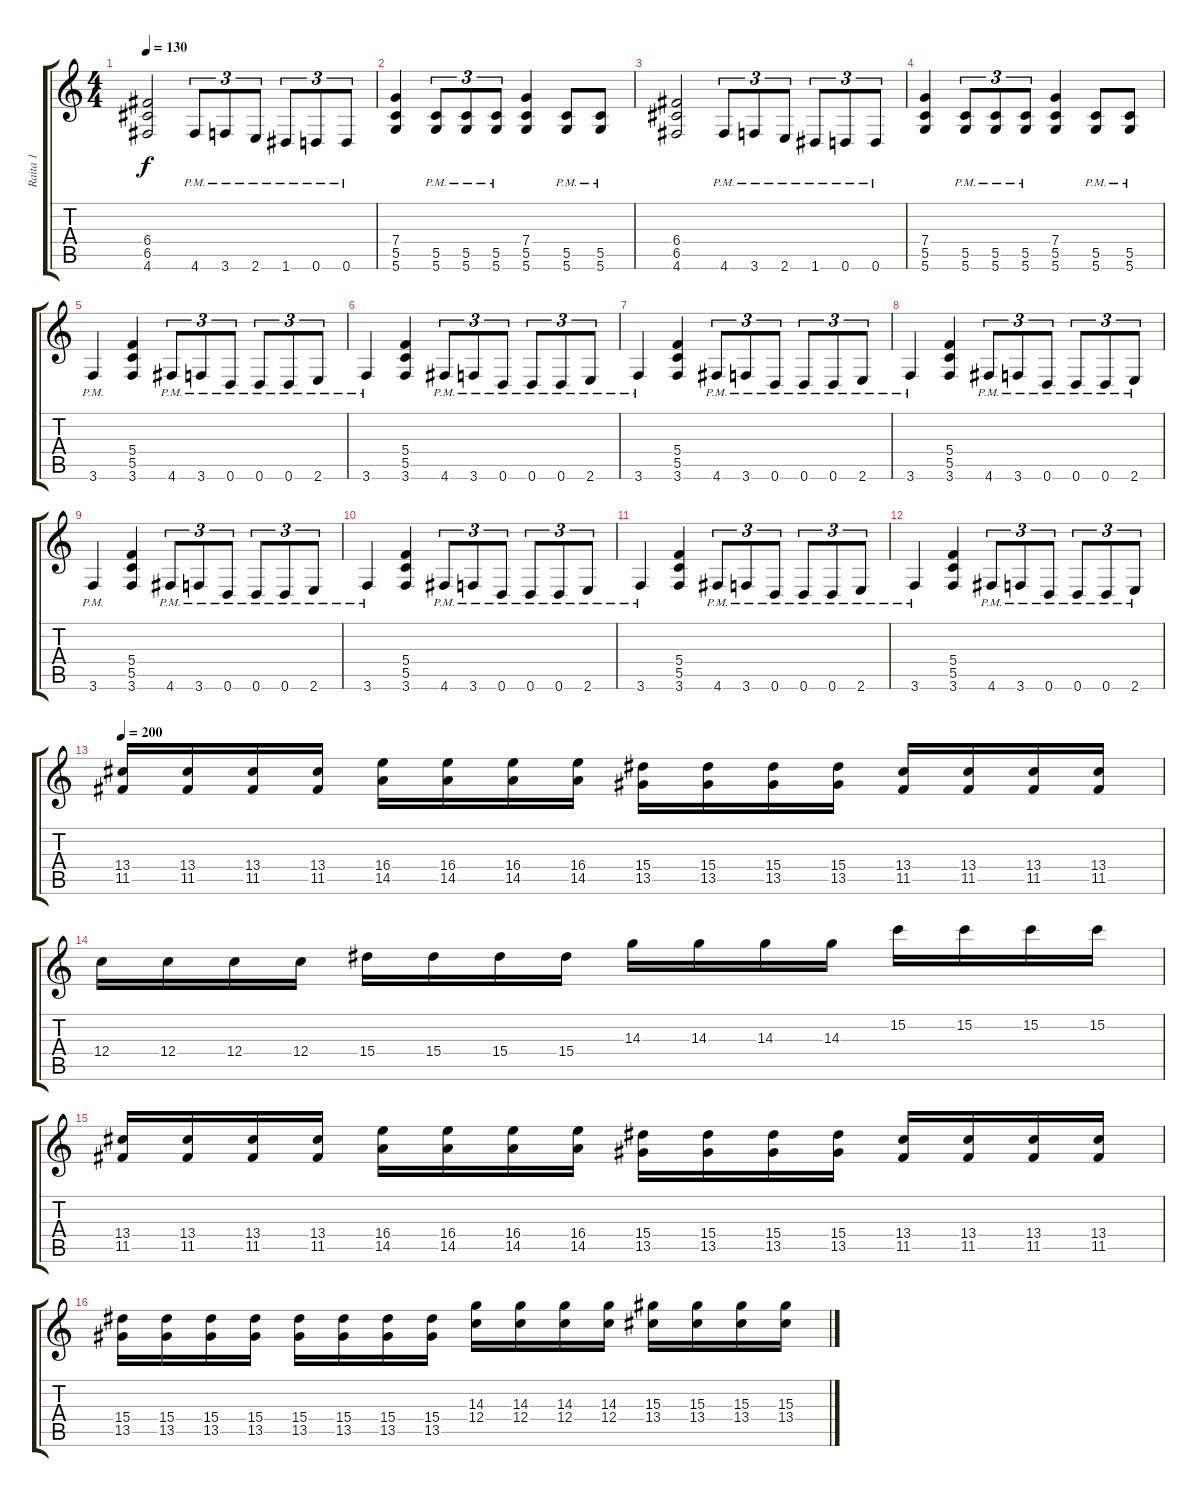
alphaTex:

\track ("Raita 1" "Raita 1") {instrument distortionguitar}
\staff {score tabs}
\tuning (D4 A3 F3 C3 G2 D2) {hide}
\ts (4 4)
\tempo 130
\clef g2
\ks c
(6.4 6.5 4.6).2{dy f} 4.6{pm}.8{tu (3 2)} 3.6{pm}.8{tu (3 2)} 2.6{pm}.8{tu (3 2)} 1.6{pm}.8{tu (3 2)} 0.6{pm}.8{tu (3 2)} 0.6{pm}.8{tu (3 2)} |
(7.4 5.5 5.6).4 (5.5 5.6{pm}).8{tu (3 2)} (5.5{pm} 5.6{pm}).8{tu (3 2)} (5.5{pm} 5.6{pm}).8{tu (3 2)} (7.4 5.5 5.6).4 (5.5{pm} 5.6{pm}).8 (5.5{pm} 5.6{pm}).8 |
(6.4 6.5 4.6).2 4.6{pm}.8{tu (3 2)} 3.6{pm}.8{tu (3 2)} 2.6{pm}.8{tu (3 2)} 1.6{pm}.8{tu (3 2)} 0.6{pm}.8{tu (3 2)} 0.6{pm}.8{tu (3 2)} |
(7.4 5.5 5.6).4 (5.5 5.6{pm}).8{tu (3 2)} (5.5{pm} 5.6{pm}).8{tu (3 2)} (5.5{pm} 5.6{pm}).8{tu (3 2)} (7.4 5.5 5.6).4 (5.5{pm} 5.6{pm}).8 (5.5{pm} 5.6{pm}).8 |
3.6{pm}.4 (5.4 5.5 3.6).4 4.6{pm}.8{tu (3 2)} 3.6{pm}.8{tu (3 2)} 0.6{pm}.8{tu (3 2)} 0.6{pm}.8{tu (3 2)} 0.6{pm}.8{tu (3 2)} 2.6{pm}.8{tu (3 2)} |
3.6{pm}.4 (5.4 5.5 3.6).4 4.6{pm}.8{tu (3 2)} 3.6{pm}.8{tu (3 2)} 0.6{pm}.8{tu (3 2)} 0.6{pm}.8{tu (3 2)} 0.6{pm}.8{tu (3 2)} 2.6{pm}.8{tu (3 2)} |
3.6{pm}.4 (5.4 5.5 3.6).4 4.6{pm}.8{tu (3 2)} 3.6{pm}.8{tu (3 2)} 0.6{pm}.8{tu (3 2)} 0.6{pm}.8{tu (3 2)} 0.6{pm}.8{tu (3 2)} 2.6{pm}.8{tu (3 2)} |
3.6{pm}.4 (5.4 5.5 3.6).4 4.6{pm}.8{tu (3 2)} 3.6{pm}.8{tu (3 2)} 0.6{pm}.8{tu (3 2)} 0.6{pm}.8{tu (3 2)} 0.6{pm}.8{tu (3 2)} 2.6{pm}.8{tu (3 2)} |
3.6{pm}.4 (5.4 5.5 3.6).4 4.6{pm}.8{tu (3 2)} 3.6{pm}.8{tu (3 2)} 0.6{pm}.8{tu (3 2)} 0.6{pm}.8{tu (3 2)} 0.6{pm}.8{tu (3 2)} 2.6{pm}.8{tu (3 2)} |
3.6{pm}.4 (5.4 5.5 3.6).4 4.6{pm}.8{tu (3 2)} 3.6{pm}.8{tu (3 2)} 0.6{pm}.8{tu (3 2)} 0.6{pm}.8{tu (3 2)} 0.6{pm}.8{tu (3 2)} 2.6{pm}.8{tu (3 2)} |
3.6{pm}.4 (5.4 5.5 3.6).4 4.6{pm}.8{tu (3 2)} 3.6{pm}.8{tu (3 2)} 0.6{pm}.8{tu (3 2)} 0.6{pm}.8{tu (3 2)} 0.6{pm}.8{tu (3 2)} 2.6{pm}.8{tu (3 2)} |
3.6{pm}.4 (5.4 5.5 3.6).4 4.6{pm}.8{tu (3 2)} 3.6{pm}.8{tu (3 2)} 0.6{pm}.8{tu (3 2)} 0.6{pm}.8{tu (3 2)} 0.6{pm}.8{tu (3 2)} 2.6{pm}.8{tu (3 2)} |
\tempo 200
(13.4 11.5).16 (13.4 11.5).16 (13.4 11.5).16 (13.4 11.5).16 (16.4 14.5).16 (16.4 14.5).16 (16.4 14.5).16 (16.4 14.5).16 (15.4 13.5).16 (15.4 13.5).16 (15.4 13.5).16 (15.4 13.5).16 (13.4 11.5).16 (13.4 11.5).16 (13.4 11.5).16 (13.4 11.5).16 |
12.4.16 12.4.16 12.4.16 12.4.16 15.4.16 15.4.16 15.4.16 15.4.16 14.3.16 14.3.16 14.3.16 14.3.16 15.2.16 15.2.16 15.2.16 15.2.16 |
(13.4 11.5).16 (13.4 11.5).16 (13.4 11.5).16 (13.4 11.5).16 (16.4 14.5).16 (16.4 14.5).16 (16.4 14.5).16 (16.4 14.5).16 (15.4 13.5).16 (15.4 13.5).16 (15.4 13.5).16 (15.4 13.5).16 (13.4 11.5).16 (13.4 11.5).16 (13.4 11.5).16 (13.4 11.5).16 |
(15.4 13.5).16 (15.4 13.5).16 (15.4 13.5).16 (15.4 13.5).16 (15.4 13.5).16 (15.4 13.5).16 (15.4 13.5).16 (15.4 13.5).16 (14.3 12.4).16 (14.3 12.4).16 (14.3 12.4).16 (14.3 12.4).16 (15.3 13.4).16 (15.3 13.4).16 (15.3 13.4).16 (15.3 13.4).16
